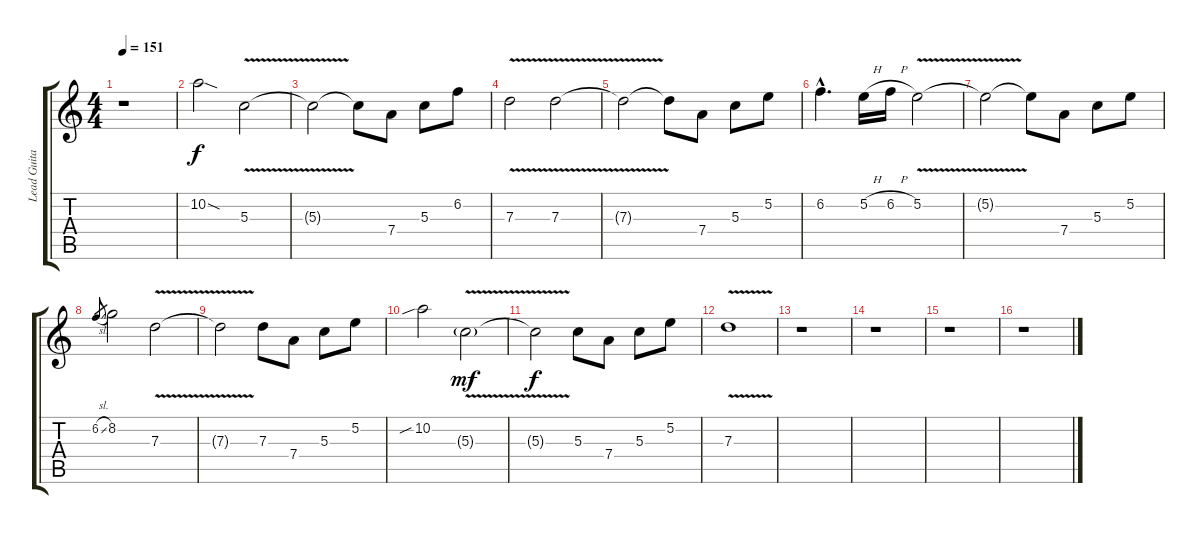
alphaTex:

\track ("Lead Guitar" "Lead Guita") {instrument overdrivenguitar}
\staff {score tabs}
\tuning (E4 B3 G3 D3 A2 E2) {hide}
\ts (4 4)
\tempo 151
\clef g2
\ks c
r.1{dy f} |
10.2{sod}.2 5.3{v}.2 |
5.3{t}.2 5.3{t}.8 7.4.8 5.3.8 6.2.8 |
7.3{v}.2 7.3{v}.2 |
7.3{t}.2 7.3{t}.8 7.4.8 5.3.8 5.2.8 |
6.2{hac}.4{d} 5.2{h}.16 6.2{h}.16 5.2{v}.2 |
5.2{t}.2 5.2{t}.8 7.4.8 5.3.8 5.2.8 |
6.2{sl}.8{gr} 8.2.2 7.3{v}.2 |
7.3{t}.2 7.3.8 7.4.8 5.3.8 5.2.8 |
10.2{sib}.2 5.3{v g}.2{dy mf} |
5.3{t}.2{dy f} 5.3.8 7.4.8 5.3.8 5.2.8 |
7.3{v}.1 |
r.1 |
r.1 |
r.1 |
r.1
